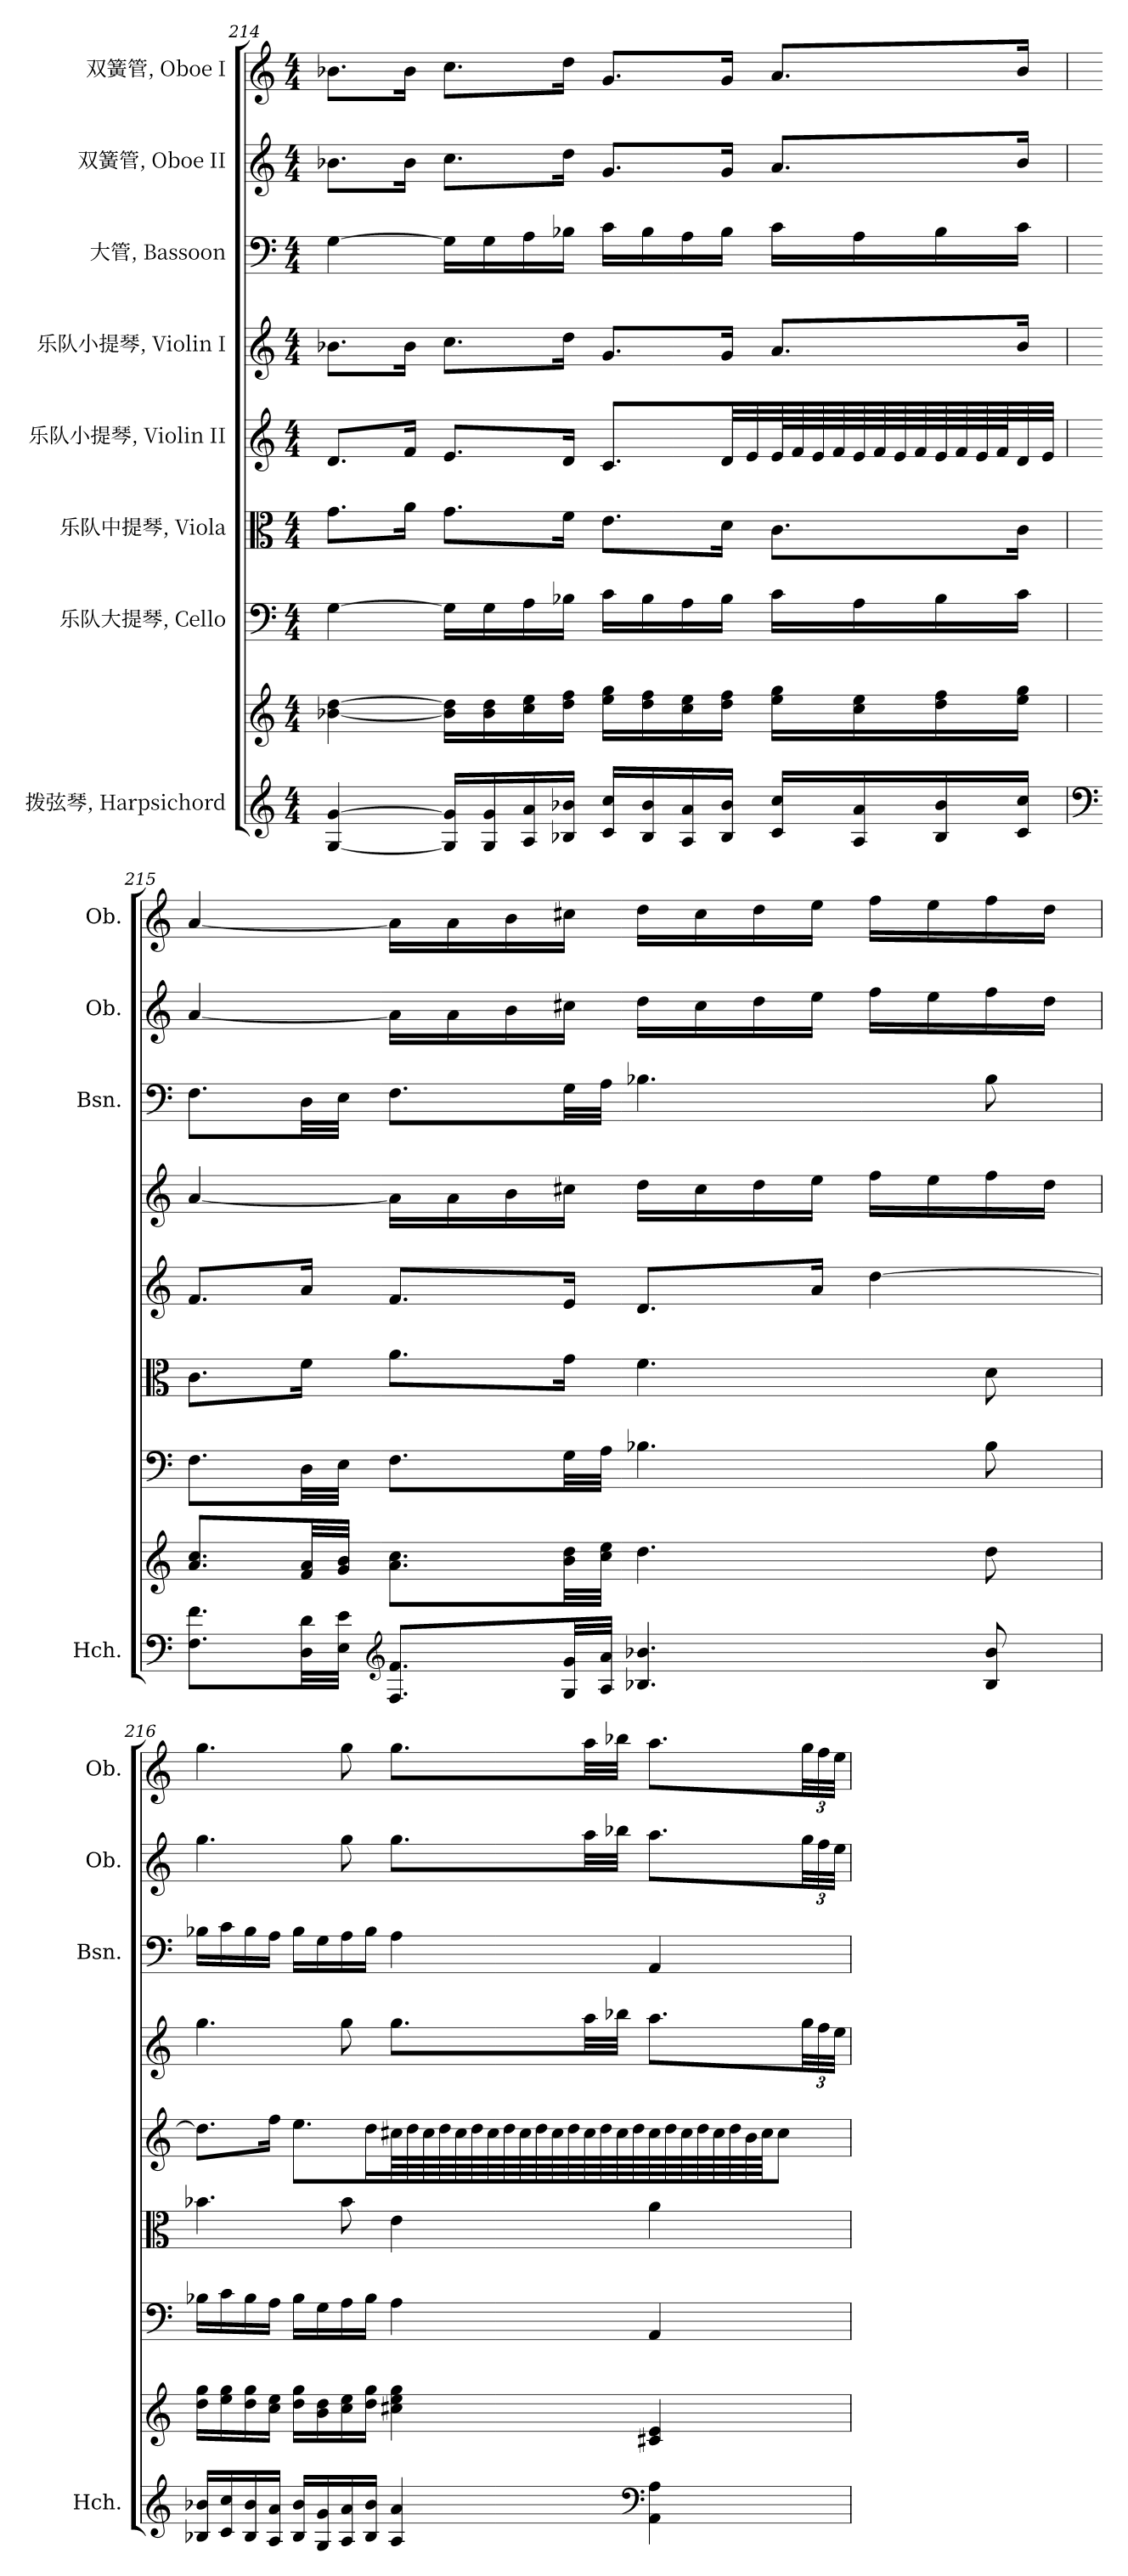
**kern	**kern	**kern	**kern	**kern	**kern	**kern	**kern	**kern
*part8	*part8	*part7	*part6	*part5	*part4	*part3	*part2	*part1
*staff9	*staff8	*staff7	*staff6	*staff5	*staff4	*staff3	*staff2	*staff1
*I"拨弦琴, Harpsichord	*	*I"乐队大提琴, Cello	*I"乐队中提琴, Viola	*I"乐队小提琴, Violin II	*I"乐队小提琴, Violin I	*I"大管, Bassoon	*I"双簧管, Oboe II	*I"双簧管, Oboe I
*I'Hch.	*	*	*	*	*	*I'Bsn.	*I'Ob.	*I'Ob.
!!LO:PB:g=z
*clefG2	*clefG2	*clefF4	*clefC3	*clefG2	*clefG2	*clefF4	*clefG2	*clefG2
*k[]	*k[]	*k[]	*k[]	*k[]	*k[]	*k[]	*k[]	*k[]
*M4/4	*M4/4	*M4/4	*M4/4	*M4/4	*M4/4	*M4/4	*M4/4	*M4/4
=214	=214	=214	=214	=214	=214	=214	=214	=214
[4G/ [4g/	[4b-X\ [4dd\	[4G\	8.g\L	8.d/L	8.b-X\L	[4G\	8.b-X\L	8.b-X\L
.	.	.	16a\Jk	16f/Jk	16b-\Jk	.	16b-\Jk	16b-\Jk
16G/] 16g/]LL	16b-\] 16dd\]LL	16G\LL]	8.g\L	8.e/L	8.cc\L	16G\LL]	8.cc\L	8.cc\L
16G/ 16g/	16b-\ 16dd\	16G\	.	.	.	16G\	.	.
16A/ 16a/	16cc\ 16ee\	16A\	.	.	.	16A\	.	.
16B-X/ 16b-X/JJ	16dd\ 16ff\JJ	16B-X\JJ	16f\Jk	16d/Jk	16dd\Jk	16B-X\JJ	16dd\Jk	16dd\Jk
16c/ 16cc/LL	16ee\ 16gg\LL	16c\LL	8.e\L	8.c/L	8.g/L	16c\LL	8.g/L	8.g/L
16B-/ 16b-/	16dd\ 16ff\	16B-\	.	.	.	16B-\	.	.
16A/ 16a/	16cc\ 16ee\	16A\	.	.	.	16A\	.	.
16B-/ 16b-/JJ	16dd\ 16ff\JJ	16B-\JJ	16d\Jk	32d/LL	16g/Jk	16B-\JJ	16g/Jk	16g/Jk
.	.	.	.	32e/	.	.	.	.
16c/ 16cc/LL	16ee\ 16gg\LL	16c\LL	8.c\L	64e/L	8.a/L	16c\LL	8.a/L	8.a/L
.	.	.	.	64f/	.	.	.	.
.	.	.	.	64e/	.	.	.	.
.	.	.	.	64f/	.	.	.	.
16A/ 16a/	16cc\ 16ee\	16A\	.	64e/	.	16A\	.	.
.	.	.	.	64f/	.	.	.	.
.	.	.	.	64e/	.	.	.	.
.	.	.	.	64f/	.	.	.	.
16B-/ 16b-/	16dd\ 16ff\	16B-\	.	64e/	.	16B-\	.	.
.	.	.	.	64f/	.	.	.	.
.	.	.	.	64e/	.	.	.	.
.	.	.	.	64f/J	.	.	.	.
16c/ 16cc/JJ	16ee\ 16gg\JJ	16c\JJ	16c\Jk	32d/	16b-/Jk	16c\JJ	16b-/Jk	16b-/Jk
.	.	.	.	32e/JJJ	.	.	.	.
!!LO:PB:g=z
=215	=215	=215	=215	=215	=215	=215	=215	=215
*clefF4	*	*	*	*	*	*	*	*
8.F\ 8.f\L	8.a/ 8.cc/L	8.F\L	8.c\L	8.f/L	[4a/	8.F\L	[4a/	[4a/
32D\ 32d\LL	32f/ 32a/LL	32D\LL	16f\Jk	16a/Jk	.	32D\LL	.	.
32E\ 32e\JJJ	32g/ 32b/JJJ	32E\JJJ	.	.	.	32E\JJJ	.	.
*clefG2	*	*	*	*	*	*	*	*
8.F/ 8.f/L	8.a\ 8.cc\L	8.F\L	8.a\L	8.f/L	16a\LL]	8.F\L	16a\LL]	16a\LL]
.	.	.	.	.	16a\	.	16a\	16a\
.	.	.	.	.	16b\	.	16b\	16b\
32G/ 32g/LL	32b\ 32dd\LL	32G\LL	16g\Jk	16e/Jk	16cc#X\JJ	32G\LL	16cc#X\JJ	16cc#X\JJ
32A/ 32a/JJJ	32cc\ 32ee\JJJ	32A\JJJ	.	.	.	32A\JJJ	.	.
4.B-X/ 4.b-X/	4.dd\	4.B-X\	4.f\	8.d/L	16dd\LL	4.B-X\	16dd\LL	16dd\LL
.	.	.	.	.	16cc#\	.	16cc#\	16cc#\
.	.	.	.	.	16dd\	.	16dd\	16dd\
.	.	.	.	16a/Jk	16ee\JJ	.	16ee\JJ	16ee\JJ
.	.	.	.	[4dd\	16ff\LL	.	16ff\LL	16ff\LL
.	.	.	.	.	16ee\	.	16ee\	16ee\
8B-/ 8b-/	8dd\	8B-\	8d\	.	16ff\	8B-\	16ff\	16ff\
.	.	.	.	.	16dd\JJ	.	16dd\JJ	16dd\JJ
!!LO:PB:g=z
=216	=216	=216	=216	=216	=216	=216	=216	=216
16B-X/ 16b-X/LL	16dd\ 16gg\LL	16B-X\LL	4.b-X\	8.dd\L]	4.gg\	16B-X\LL	4.gg\	4.gg\
16c/ 16cc/	16ee\ 16gg\	16c\	.	.	.	16c\	.	.
16B-/ 16b-/	16dd\ 16gg\	16B-\	.	.	.	16B-\	.	.
16A/ 16a/JJ	16cc\ 16ee\JJ	16A\JJ	.	16ff\Jk	.	16A\JJ	.	.
16B-/ 16b-/LL	16dd\ 16gg\LL	16B-\LL	.	8.ee\L	.	16B-\LL	.	.
16G/ 16g/	16b\ 16dd\	16G\	.	.	.	16G\	.	.
16A/ 16a/	16cc\ 16ee\	16A\	8b-\	.	8gg\	16A\	8gg\	8gg\
16B-/ 16b-/JJ	16dd\ 16gg\JJ	16B-\JJ	.	16dd\L	.	16B-\JJ	.	.
4A/ 4a/	4cc#X\ 4ee\ 4gg\	4A\	4e\	64cc#X\LL	8.gg\L	4A\	8.gg\L	8.gg\L
.	.	.	.	64dd\	.	.	.	.
.	.	.	.	64cc#\	.	.	.	.
.	.	.	.	64dd\	.	.	.	.
.	.	.	.	64cc#\	.	.	.	.
.	.	.	.	64dd\	.	.	.	.
.	.	.	.	64cc#\	.	.	.	.
.	.	.	.	64dd\	.	.	.	.
.	.	.	.	64cc#\	.	.	.	.
.	.	.	.	64dd\	.	.	.	.
.	.	.	.	64cc#\	.	.	.	.
.	.	.	.	64dd\	.	.	.	.
.	.	.	.	64cc#\	32aa\LL	.	32aa\LL	32aa\LL
.	.	.	.	64dd\	.	.	.	.
.	.	.	.	64cc#\	32bb-X\JJJ	.	32bb-X\JJJ	32bb-X\JJJ
.	.	.	.	64dd\	.	.	.	.
*clefF4	*	*	*	*	*	*	*	*
4AA\ 4A\	4c#X/ 4e/	4AA/	4a\	64cc#\	8.aa\L	4AA/	8.aa\L	8.aa\L
.	.	.	.	64dd\	.	.	.	.
.	.	.	.	64cc#\	.	.	.	.
.	.	.	.	64dd\	.	.	.	.
.	.	.	.	64cc#\	.	.	.	.
.	.	.	.	64dd\	.	.	.	.
.	.	.	.	64b\	.	.	.	.
.	.	.	.	64cc#\JJJ	.	.	.	.
.	.	.	.	8cc#\J	.	.	.	.
*	*	*	*	*	*Xbrackettup	*	*Xbrackettup	*Xbrackettup
.	.	.	.	.	48gg\LL	.	48gg\LL	48gg\LL
.	.	.	.	.	48ff\	.	48ff\	48ff\
.	.	.	.	.	48ee\JJJ	.	48ee\JJJ	48ee\JJJ
=	=	=	=	=	=	=	=	=
*-	*-	*-	*-	*-	*-	*-	*-	*-
